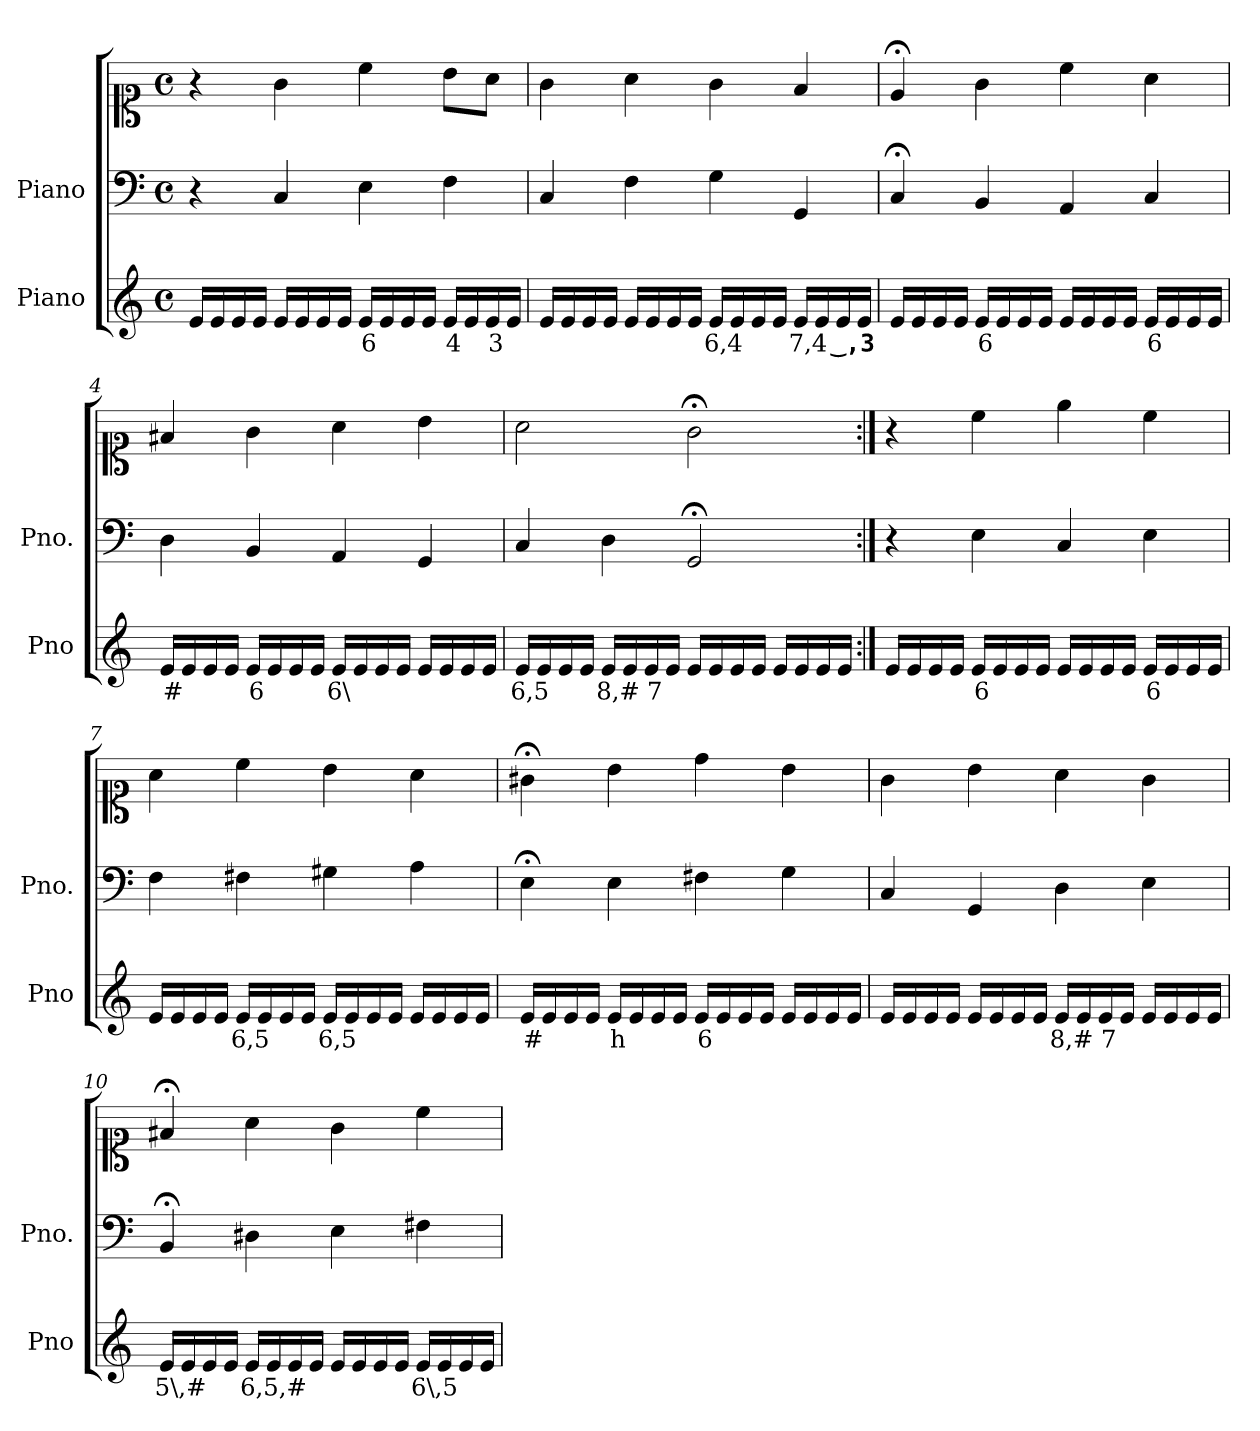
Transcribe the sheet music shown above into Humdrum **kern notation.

**kern	**text	**kern	**kern
*part2	*part2	*part1	*part1
*staff3	*staff3	*staff2	*staff1
*I"Piano	*	*I"Piano	*
*I'Pno	*	*I'Pno.	*
*clefG2	*	*clefF4	*clefC1
*k[]	*	*k[]	*k[]
*M4/4	*	*M4/4	*M4/4
*met(c)	*	*met(c)	*met(c)
=1	=1	=1	=1
16e/LL	.	4r	4r
16e/	.	.	.
16e/	.	.	.
16e/JJ	.	.	.
16e/LL	.	4C/	4g\
16e/	.	.	.
16e/	.	.	.
16e/JJ	.	.	.
!	!LO:LY:b	!	!
16e/LL	6	4E\	4cc\
16e/	.	.	.
16e/	.	.	.
16e/JJ	.	.	.
!	!LO:LY:b	!	!
16e/LL	4	4F\	8b\L
16e/	.	.	.
!	!LO:LY:b	!	!
16e/	3	.	8a\J
16e/JJ	.	.	.
=2	=2	=2	=2
16e/LL	.	4C/	4g\
16e/	.	.	.
16e/	.	.	.
16e/JJ	.	.	.
16e/LL	.	4F\	4a\
16e/	.	.	.
16e/	.	.	.
16e/JJ	.	.	.
!	!LO:LY:b	!	!
16e/LL	6,4	4G\	4g\
16e/	.	.	.
16e/	.	.	.
16e/JJ	.	.	.
!	!LO:LY:b	!	!
16e/LL	7,4	4GG/	4f/
16e/	.	.	.
!	!LO:LY:b	!	!
16e/	_,3	.	.
16e/JJ	.	.	.
=3	=3	=3	=3
16e/LL	.	4C;</	4e;</
16e/	.	.	.
16e/	.	.	.
16e/JJ	.	.	.
!	!LO:LY:b	!	!
16e/LL	6	4BB/	4g\
16e/	.	.	.
16e/	.	.	.
16e/JJ	.	.	.
16e/LL	.	4AA/	4cc\
16e/	.	.	.
16e/	.	.	.
16e/JJ	.	.	.
!	!LO:LY:b	!	!
16e/LL	6	4C/	4a\
16e/	.	.	.
16e/	.	.	.
16e/JJ	.	.	.
=4	=4	=4	=4
!	!LO:LY:b	!	!
16e/LL	#	4D\	4f#X/
16e/	.	.	.
16e/	.	.	.
16e/JJ	.	.	.
!	!LO:LY:b	!	!
16e/LL	6	4BB/	4g\
16e/	.	.	.
16e/	.	.	.
16e/JJ	.	.	.
!	!LO:LY:b	!	!
16e/LL	6\	4AA/	4a\
16e/	.	.	.
16e/	.	.	.
16e/JJ	.	.	.
16e/LL	.	4GG/	4b\
16e/	.	.	.
16e/	.	.	.
16e/JJ	.	.	.
=5	=5	=5	=5
!	!LO:LY:b	!	!
16e/LL	6,5	4C/	2a\
16e/	.	.	.
16e/	.	.	.
16e/JJ	.	.	.
!	!LO:LY:b	!	!
16e/LL	8,#	4D\	.
16e/	.	.	.
!	!LO:LY:b	!	!
16e/	7	.	.
16e/JJ	.	.	.
16e/LL	.	2GG;</	2g;<\
16e/	.	.	.
16e/	.	.	.
16e/JJ	.	.	.
16e/LL	.	.	.
16e/	.	.	.
16e/	.	.	.
16e/JJ	.	.	.
=6:|!	=6:|!	=6:|!	=6:|!
16e/LL	.	4r	4r
16e/	.	.	.
16e/	.	.	.
16e/JJ	.	.	.
!	!LO:LY:b	!	!
16e/LL	6	4E\	4cc\
16e/	.	.	.
16e/	.	.	.
16e/JJ	.	.	.
16e/LL	.	4C/	4ee\
16e/	.	.	.
16e/	.	.	.
16e/JJ	.	.	.
!	!LO:LY:b	!	!
16e/LL	6	4E\	4cc\
16e/	.	.	.
16e/	.	.	.
16e/JJ	.	.	.
=7	=7	=7	=7
16e/LL	.	4F\	4a\
16e/	.	.	.
16e/	.	.	.
16e/JJ	.	.	.
!	!LO:LY:b	!	!
16e/LL	6,5	4F#X\	4cc\
16e/	.	.	.
16e/	.	.	.
16e/JJ	.	.	.
!	!LO:LY:b	!	!
16e/LL	6,5	4G#X\	4b\
16e/	.	.	.
16e/	.	.	.
16e/JJ	.	.	.
16e/LL	.	4A\	4a\
16e/	.	.	.
16e/	.	.	.
16e/JJ	.	.	.
=8	=8	=8	=8
!	!LO:LY:b	!	!
16e/LL	#	4E;<\	4g#X;<\
16e/	.	.	.
16e/	.	.	.
16e/JJ	.	.	.
!	!LO:LY:b	!	!
16e/LL	h	4E\	4b\
16e/	.	.	.
16e/	.	.	.
16e/JJ	.	.	.
!	!LO:LY:b	!	!
16e/LL	6	4F#X\	4dd\
16e/	.	.	.
16e/	.	.	.
16e/JJ	.	.	.
16e/LL	.	4G\	4b\
16e/	.	.	.
16e/	.	.	.
16e/JJ	.	.	.
=9	=9	=9	=9
16e/LL	.	4C/	4g\
16e/	.	.	.
16e/	.	.	.
16e/JJ	.	.	.
16e/LL	.	4GG/	4b\
16e/	.	.	.
16e/	.	.	.
16e/JJ	.	.	.
!	!LO:LY:b	!	!
16e/LL	8,#	4D\	4a\
16e/	.	.	.
!	!LO:LY:b	!	!
16e/	7	.	.
16e/JJ	.	.	.
16e/LL	.	4E\	4g\
16e/	.	.	.
16e/	.	.	.
16e/JJ	.	.	.
=10	=10	=10	=10
!	!LO:LY:b	!	!
16e/LL	5\,#	4BB;</	4f#X;</
16e/	.	.	.
16e/	.	.	.
16e/JJ	.	.	.
!	!LO:LY:b	!	!
16e/LL	6,5,#	4D#X\	4a\
16e/	.	.	.
16e/	.	.	.
16e/JJ	.	.	.
16e/LL	.	4E\	4g\
16e/	.	.	.
16e/	.	.	.
16e/JJ	.	.	.
!	!LO:LY:b	!	!
16e/LL	6\,5	4F#X\	4cc\
16e/	.	.	.
16e/	.	.	.
16e/JJ	.	.	.
=	=	=	=
*-	*-	*-	*-
